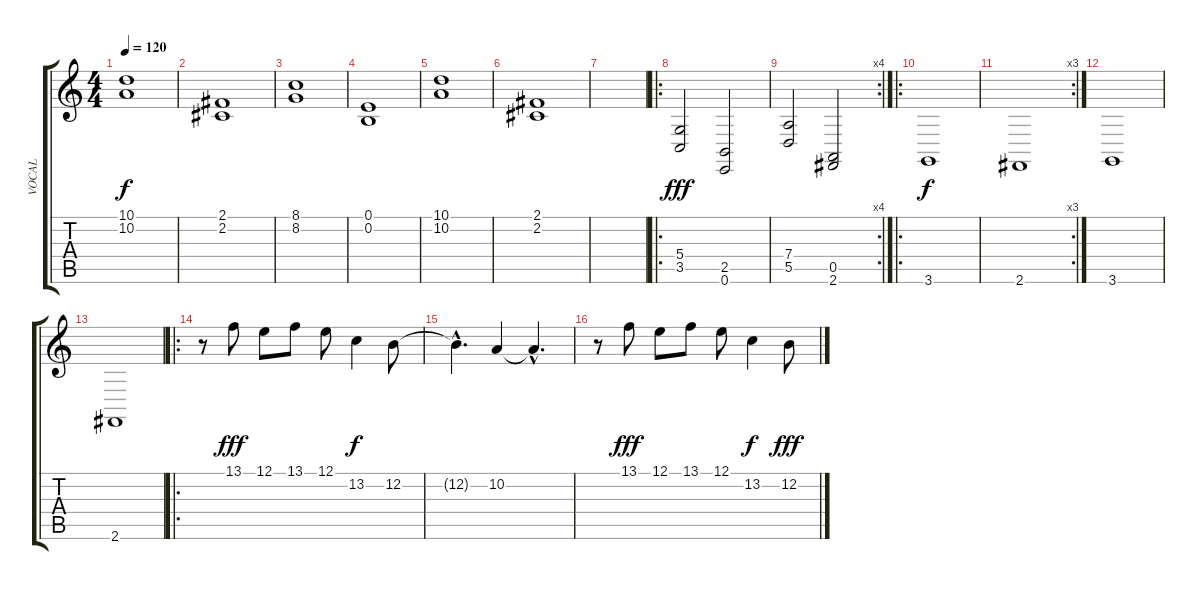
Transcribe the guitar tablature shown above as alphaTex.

\track ("VOCAL" "VOCAL") {instrument orchestralharp}
\staff {score tabs}
\tuning (E4 B3 G3 D3 A2 E2) {hide}
\ts (4 4)
\tempo 120
\clef g2
\ks c
(10.1 10.2).1{dy f} |
(2.1 2.2).1 |
(8.1 8.2).1{instrument stringensemble1} |
(0.1 0.2).1 |
(10.1 10.2).1 |
(2.1 2.2).1 |
|
\ro
(5.4 3.5).2{dy fff instrument choiraahs} (2.5 0.6).2 |
\rc 4
(7.4 5.5).2 (0.5 2.6).2 |
\ro
3.6.1{dy f instrument choiraahs} |
\rc 3
2.6.1 |
3.6.1 |
2.6.1 |
\ro
r.8{instrument orchestralharp} 13.1.8{dy fff} 12.1.8 13.1.8 12.1.8 13.2.4{dy f} 12.2.8 |
12.2{hac t}.4{d} 10.2.4 10.2{hac t}.4{d} |
r.8 13.1.8{dy fff} 12.1.8 13.1.8 12.1.8 13.2.4{dy f} 12.2.8{dy fff}
